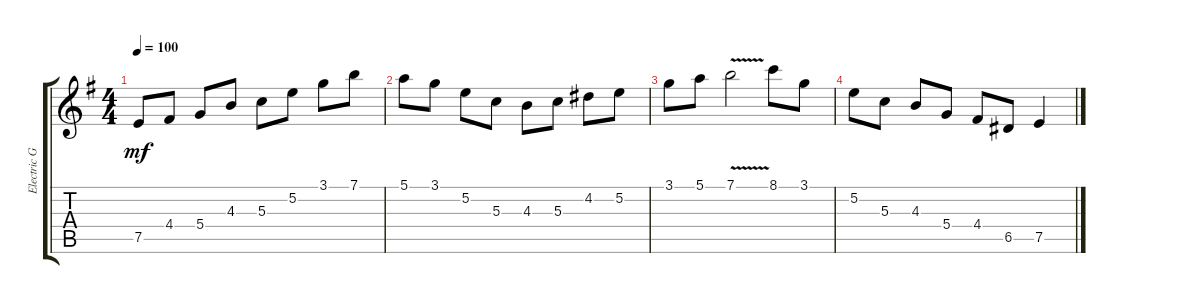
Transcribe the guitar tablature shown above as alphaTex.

\track ("Electric Guitar" "Electric G") {instrument electricguitarclean}
\staff {score tabs}
\tuning (E4 B3 G3 D3 A2 E2) {hide}
\ts (4 4)
\tempo 100
\clef g2
\ks eminor
7.5.8{dy mf instrument electricguitarclean} 4.4.8 5.4.8 4.3.8 5.3.8 5.2.8 3.1.8 7.1.8 |
5.1.8 3.1.8 5.2.8 5.3.8 4.3.8 5.3.8 4.2.8 5.2.8 |
3.1.8 5.1.8 7.1{v}.2 8.1.8 3.1.8 |
5.2.8 5.3.8 4.3.8 5.4.8 4.4.8 6.5.8 7.5.4
